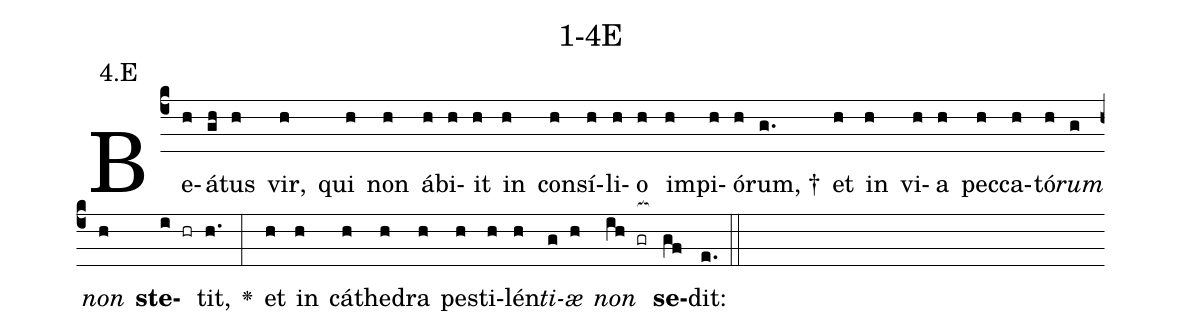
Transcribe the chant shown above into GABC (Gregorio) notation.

name: 1-4E;
annotation: 4.E;
%%
(c4)Be(h)á(gh)tus(h) vir,(h) qui(h) non(h) áb(h)i(h)it(h) in(h) con(h)sí(h)li(h)o(h) im(h)pi(h)ó(h)rum, †(g.) et(h) in(h) vi(h)a(h) pec(h)ca(h)tó(h)<i>rum</i>(g) <i>non</i>(h) <b>ste</b>(i hr)tit,(h.) <v>\greheightstar</v>(:) et(h) in(h) cá(h)the(h)dra(h) pes(h)ti(h)lén(h)<i>ti</i>(g)<i>æ</i>(h) <i>non</i>(ih gr[ocb:1{]) <b>se</b>(gf[ocb:0}])dit:(e.) (::)


%E(h) u(g) o(h) u(ih) a(gf) e.(e.) (::)
